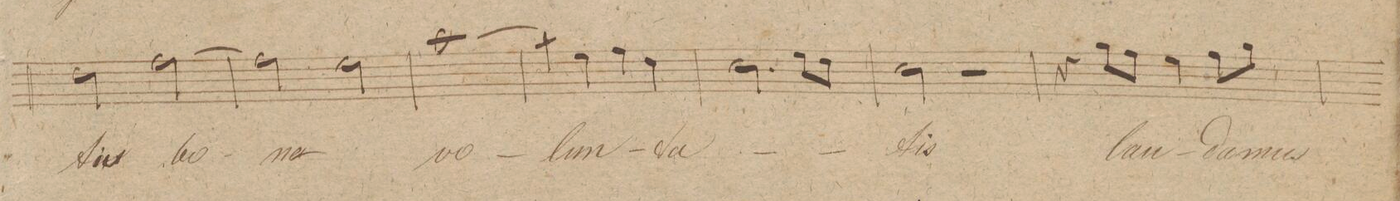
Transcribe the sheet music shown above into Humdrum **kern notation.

**kern	**text	**dynam
*I"Canto.	*	*
*clefC1	*	*
*k[f#c#g#]	*	*
*met(c|)	*	*
*M2/2	*	*
2b\	-tis	.
[>2dd\	bo-	.
=33	=33	=33
2dd\]	.	.
2cc#\	-ne	.
=34	=34	=34
[>1ff#	vo-	.
=35	=35	=35
4ff#\]	.	.
4cc#\	-lun-	.
4dd\	.	.
4b\	-ta-	.
=36	=36	=36
2.a\	.	.
8cc#\L	.	.
8b\J	.	.
=37	=37	=37
2a\	-tis	.
2r	.	.
=38	=38	=38
4r	.	.
8ee\L	lau-	.
8dd\J	.	.
4cc#\	-da-	.
8dd\L	-mus	.
8ee\J	.	.
=39	=39	=39
*-	*-	*-
